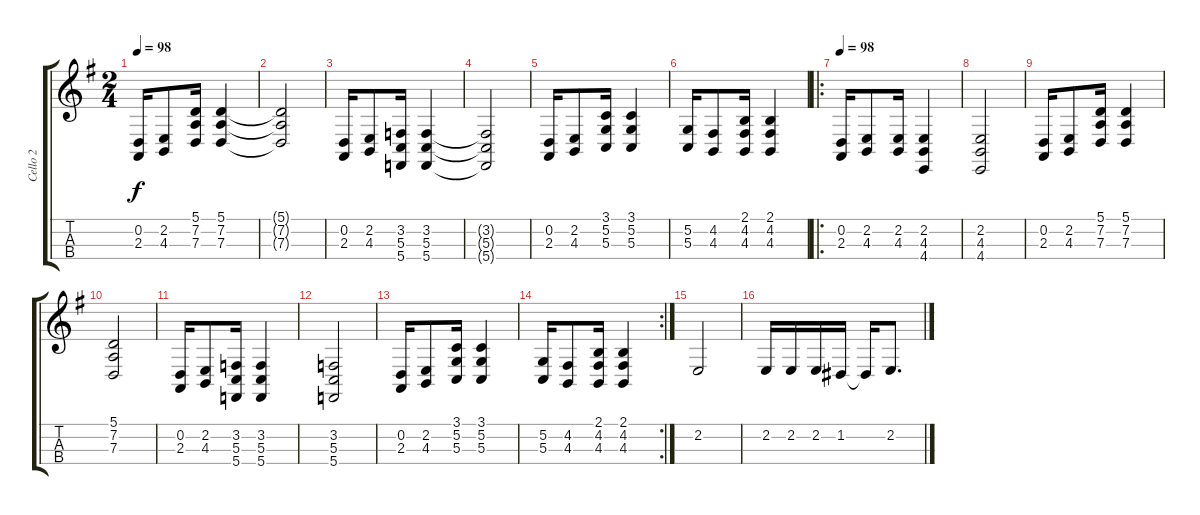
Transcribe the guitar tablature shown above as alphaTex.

\track ("Cello 2" "Cello 2") {instrument cello}
\staff {score tabs}
\tuning (A3 D3 G2 C2) {hide}
\ts (2 4)
\tempo 98
\clef g2
\ks g
(0.2 2.3).16{dy f} (2.2 4.3).8 (5.1 7.2 7.3).16 (5.1 7.2 7.3).4 |
(5.1{t} 7.2{t} 7.3{t}).2 |
(0.2 2.3).16 (2.2 4.3).8 (3.2 5.3 5.4).16 (3.2 5.3 5.4).4 |
(3.2{t} 5.3{t} 5.4{t}).2 |
(0.2 2.3).16 (2.2 4.3).8 (3.1 5.2 5.3).16 (3.1 5.2 5.3).4 |
(5.2 5.3).16 (4.2 4.3).8 (2.1 4.2 4.3).16 (2.1 4.2 4.3).4 |
\ro
\tempo 98
(0.2 2.3).16 (2.2 4.3).8 (2.2 4.3).16 (2.2 4.3 4.4).4 |
(2.2 4.3 4.4).2 |
(0.2 2.3).16 (2.2 4.3).8 (5.1 7.2 7.3).16 (5.1 7.2 7.3).4 |
(5.1 7.2 7.3).2 |
(0.2 2.3).16 (2.2 4.3).8 (3.2 5.3 5.4).16 (3.2 5.3 5.4).4 |
(3.2 5.3 5.4).2 |
(0.2 2.3).16 (2.2 4.3).8 (3.1 5.2 5.3).16 (3.1 5.2 5.3).4 |
\rc 2
(5.2 5.3).16 (4.2 4.3).8 (2.1 4.2 4.3).16 (2.1 4.2 4.3).4 |
2.2.2 |
2.2.16 2.2.16 2.2.16 1.2.16 1.2{t}.16 2.2.8{d}
